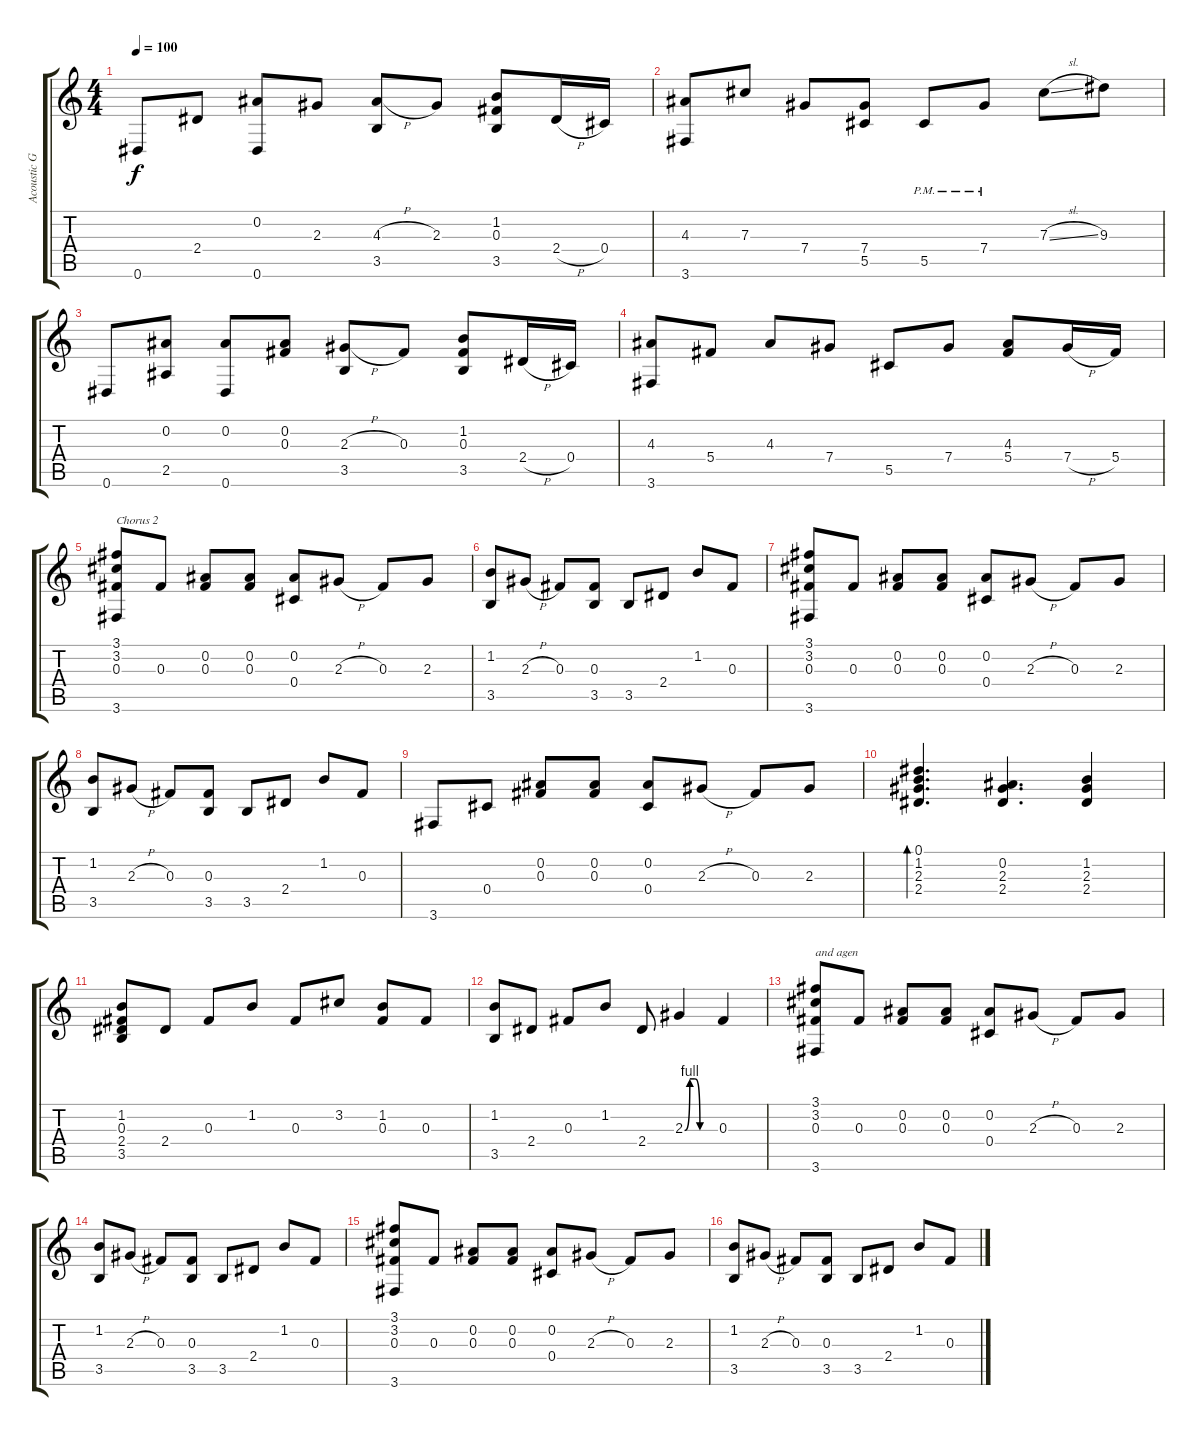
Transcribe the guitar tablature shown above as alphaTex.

\track ("Acoustic Guitar 2" "Acoustic G") {instrument acousticguitarsteel}
\staff {score tabs}
\tuning (Eb4 Bb3 Gb3 Db3 Ab2 Eb2) {hide}
\ts (4 4)
\tempo 100
\clef g2
\ks c
0.6.8{dy f} 2.4.8 (0.2 0.6).8 2.3.8 (4.3{h} 3.5).8 2.3.8 (1.2 0.3 3.5).8 2.4{h}.16 0.4.16 |
(4.3 3.6).8 7.3.8 7.4.8 (7.4 5.5).8 5.5{pm}.8 7.4{pm}.8 7.3{sl}.8 9.3.8 |
0.6.8 (0.2 2.5).8 (0.2 0.6).8 (0.2 0.3).8 (2.3{h} 3.5).8 0.3.8 (1.2 0.3 3.5).8 2.4{h}.16 0.4.16 |
(4.3 3.6).8 5.4.8 4.3.8 7.4.8 5.5.8 7.4.8 (4.3 5.4).8 7.4{h}.16 5.4.16 |
(3.1 3.2 0.3 3.6).8{txt "Chorus 2"} 0.3.8 (0.2 0.3).8 (0.2 0.3).8 (0.2 0.4).8 2.3{h}.8 0.3.8 2.3.8 |
(1.2 3.5).8 2.3{h}.8 0.3.8 (0.3 3.5).8 3.5.8 2.4.8 1.2.8 0.3.8 |
(3.1 3.2 0.3 3.6).8 0.3.8 (0.2 0.3).8 (0.2 0.3).8 (0.2 0.4).8 2.3{h}.8 0.3.8 2.3.8 |
(1.2 3.5).8 2.3{h}.8 0.3.8 (0.3 3.5).8 3.5.8 2.4.8 1.2.8 0.3.8 |
3.6.8 0.4.8 (0.2 0.3).8 (0.2 0.3).8 (0.2 0.4).8 2.3{h}.8 0.3.8 2.3.8 |
(0.1 1.2 2.3 2.4).4{d bd 480} (0.2 2.3 2.4).4{d} (1.2 2.3 2.4).4 |
(1.2 0.3 2.4 3.5).8 2.4.8 0.3.8 1.2.8 0.3.8 3.2.8 (1.2 0.3).8 0.3.8 |
(1.2 3.5).8 2.4.8 0.3.8 1.2.8 2.4.8 2.3{be (custom 0 0 10 4 20 4 30 0 60 0)}.4 0.3.4 |
(3.1 3.2 0.3 3.6).8{txt "and agen"} 0.3.8 (0.2 0.3).8 (0.2 0.3).8 (0.2 0.4).8 2.3{h}.8 0.3.8 2.3.8 |
(1.2 3.5).8 2.3{h}.8 0.3.8 (0.3 3.5).8 3.5.8 2.4.8 1.2.8 0.3.8 |
(3.1 3.2 0.3 3.6).8 0.3.8 (0.2 0.3).8 (0.2 0.3).8 (0.2 0.4).8 2.3{h}.8 0.3.8 2.3.8 |
(1.2 3.5).8 2.3{h}.8 0.3.8 (0.3 3.5).8 3.5.8 2.4.8 1.2.8 0.3.8
